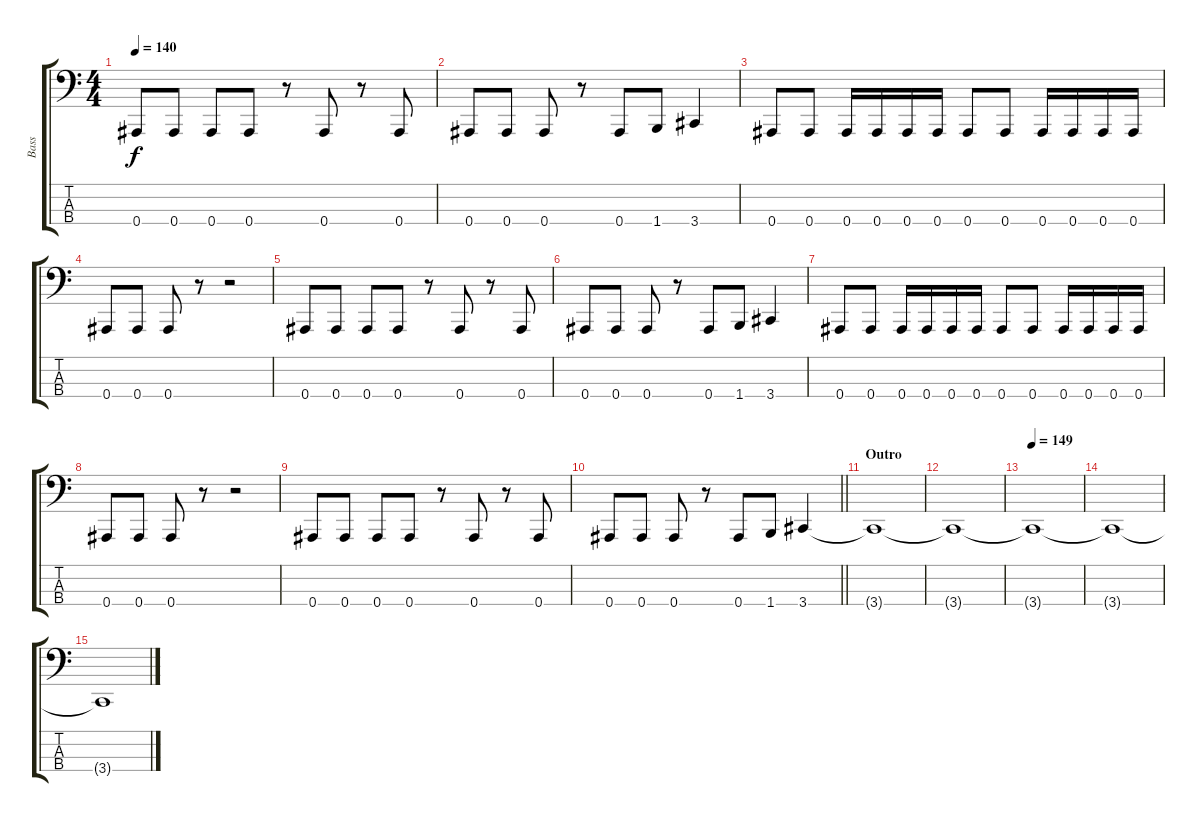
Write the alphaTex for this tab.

\track ("Bass" "Bass") {instrument electricbasspick}
\staff {score tabs}
\tuning (Eb2 Bb1 F1 Bb0) {hide}
\ts (4 4)
\tempo 140
\clef f4
\ks c
0.4.8{dy f} 0.4.8 0.4.8 0.4.8 r.8 0.4.8 r.8 0.4.8 |
0.4.8 0.4.8 0.4.8 r.8 0.4.8 1.4.8 3.4.4 |
0.4.8 0.4.8 0.4.16 0.4.16 0.4.16 0.4.16 0.4.8 0.4.8 0.4.16 0.4.16 0.4.16 0.4.16 |
0.4.8 0.4.8 0.4.8 r.8 r.2 |
0.4.8 0.4.8 0.4.8 0.4.8 r.8 0.4.8 r.8 0.4.8 |
0.4.8 0.4.8 0.4.8 r.8 0.4.8 1.4.8 3.4.4 |
0.4.8 0.4.8 0.4.16 0.4.16 0.4.16 0.4.16 0.4.8 0.4.8 0.4.16 0.4.16 0.4.16 0.4.16 |
0.4.8 0.4.8 0.4.8 r.8 r.2 |
0.4.8 0.4.8 0.4.8 0.4.8 r.8 0.4.8 r.8 0.4.8 |
\barLineRight lightlight
0.4.8 0.4.8 0.4.8 r.8 0.4.8 1.4.8 3.4.4{volume 0} |
\section ("" "Outro")
3.4{t}.1 |
3.4{t}.1 |
\tempo 149
3.4{t}.1 |
3.4{t}.1 |
3.4{t}.1
